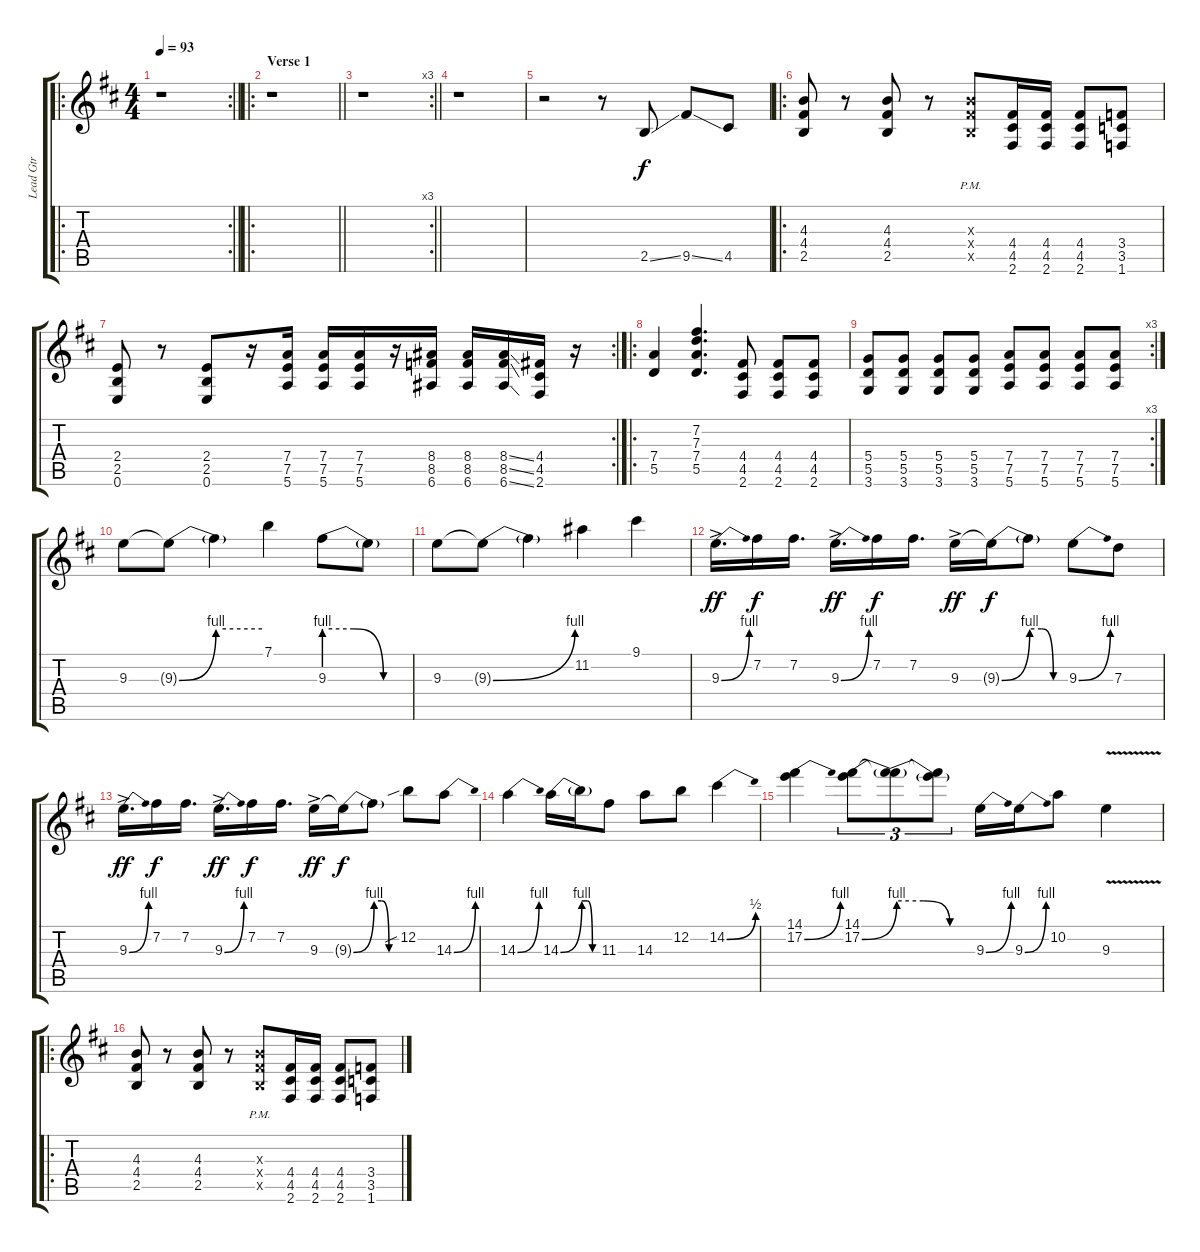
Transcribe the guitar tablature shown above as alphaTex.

\track ("Lead Gtr" "Lead Gtr") {instrument overdrivenguitar}
\staff {score tabs}
\tuning (E4 B3 G3 D3 A2 E2) {hide}
\ro
\rc 2
\ts (4 4)
\tempo 93
\clef g2
\barLineRight lightlight
\ks d
r.1{dy f instrument overdrivenguitar} |
\ro
\section ("" "Verse 1")
\barLineRight lightlight
r.1 |
\rc 3
\barLineRight lightlight
r.1 |
r.1 |
r.2 r.8 2.5{ss}.8 9.5{ss}.8 4.5.8 |
\ro
(4.3 4.4 2.5).8 r.8 (4.3 4.4 2.5).8 r.8 (4.3{pm x} 4.4{pm x} 2.5{pm x}).8 (4.4 4.5 2.6).16 (4.4 4.5 2.6).16 (4.4 4.5 2.6).8 (3.4 3.5 1.6).8 |
\rc 2
(2.4 2.5 0.6).8 r.8 (2.4 2.5 0.6).8 r.16 (7.4 7.5 5.6).16 (7.4 7.5 5.6).16 (7.4 7.5 5.6).16 r.16 (8.4 8.5 6.6).16 (8.4 8.5 6.6).16 (8.4{ss} 8.5{ss} 6.6{ss}).16 (4.4 4.5 2.6).16 r.16 |
\ro
(7.4 5.5).4 (7.2 7.3 7.4 5.5).4{d} (4.4 4.5 2.6).8 (4.4 4.5 2.6).8 (4.4 4.5 2.6).8 |
\rc 3
(5.4 5.5 3.6).8 (5.4 5.5 3.6).8 (5.4 5.5 3.6).8 (5.4 5.5 3.6).8 (7.4 7.5 5.6).8 (7.4 7.5 5.6).8 (7.4 7.5 5.6).8 (7.4 7.5 5.6).8 |
9.3.8 9.3{be (bend 0 0 60 4) t}.8 9.3{be (hold 0 4 60 4) t}.4 7.1.4 9.3{be (custom 0 4 20 4 40 0 60 0)}.8 9.3{t}.8 |
9.3.8 9.3{be (bend 0 0 60 4) t}.8 9.3{t}.4 11.2.4 9.1.4 |
9.3{be (bend 0 0 60 4) ac}.16{d dy ff} 7.2.16{dy f} 7.2.16{d} 9.3{be (bend 0 0 60 4) ac}.16{d dy ff} 7.2.16{dy f} 7.2.16{d} 9.3{ac}.16{dy ff} 9.3{be (bend 0 0 60 4) t}.16{dy f} 9.3{be (custom 0 4 20 4 40 0 60 0) t}.8 9.3{be (bend 0 0 60 4)}.8 7.3.8 |
9.3{be (bend 0 0 60 4) ac}.16{d dy ff} 7.2.16{dy f} 7.2.16{d} 9.3{be (bend 0 0 60 4) ac}.16{d dy ff} 7.2.16{dy f} 7.2.16{d} 9.3{ac}.16{dy ff} 9.3{be (bend 0 0 60 4) t}.16{dy f} 9.3{be (custom 0 4 20 4 40 0 60 0) t}.8 12.2{sib}.8 14.3{be (bend 0 0 60 4)}.8 |
14.3{be (bend 0 0 60 4)}.4 14.3{be (bend 0 0 60 4)}.16 14.3{be (custom 0 4 20 4 40 0 60 0) t}.16 11.3.8 14.3.8 12.2.8 14.2{be (bend 0 0 60 2)}.4 |
(14.1 17.2{be (bend 0 0 60 4)}).4 (14.1 17.2{be (bend 0 0 60 4)}).8{tu (3 2)} (14.1{t} 17.2{be (custom 0 4 20 4 40 0 60 0) t}).8{tu (3 2)} (14.1{t} 17.2{t}).8{tu (3 2)} 9.3{be (bend 0 0 60 4)}.16 9.3{be (bend 0 0 60 4)}.16 10.2.8 9.3{v}.4 |
\ro
(4.3 4.4 2.5).8 r.8 (4.3 4.4 2.5).8 r.8 (4.3{pm x} 4.4{pm x} 2.5{pm x}).8 (4.4 4.5 2.6).16 (4.4 4.5 2.6).16 (4.4 4.5 2.6).8 (3.4 3.5 1.6).8
